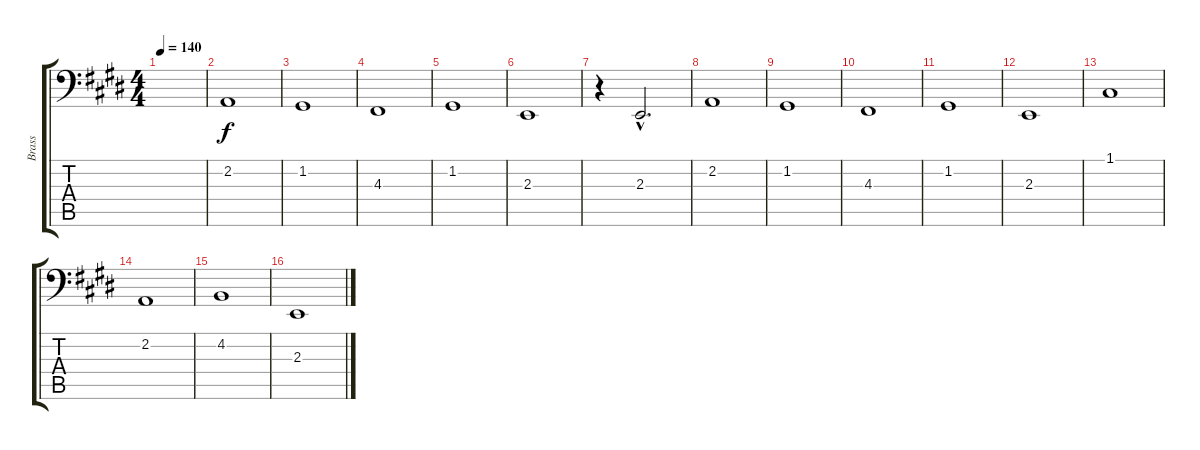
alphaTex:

\track ("Brass" "Brass") {instrument synthbrass1}
\staff {score tabs}
\tuning (C3 G2 D2 A1 E1 B0) {hide}
\ts (4 4)
\tempo 140
\clef f4
\ks e
|
2.2.1 |
1.2.1 |
4.3.1 |
1.2.1 |
2.3.1 |
r.4 2.3{hac}.2{d} |
2.2.1 |
1.2.1 |
4.3.1 |
1.2.1 |
2.3.1 |
1.1.1 |
2.2.1 |
4.2.1 |
2.3.1
